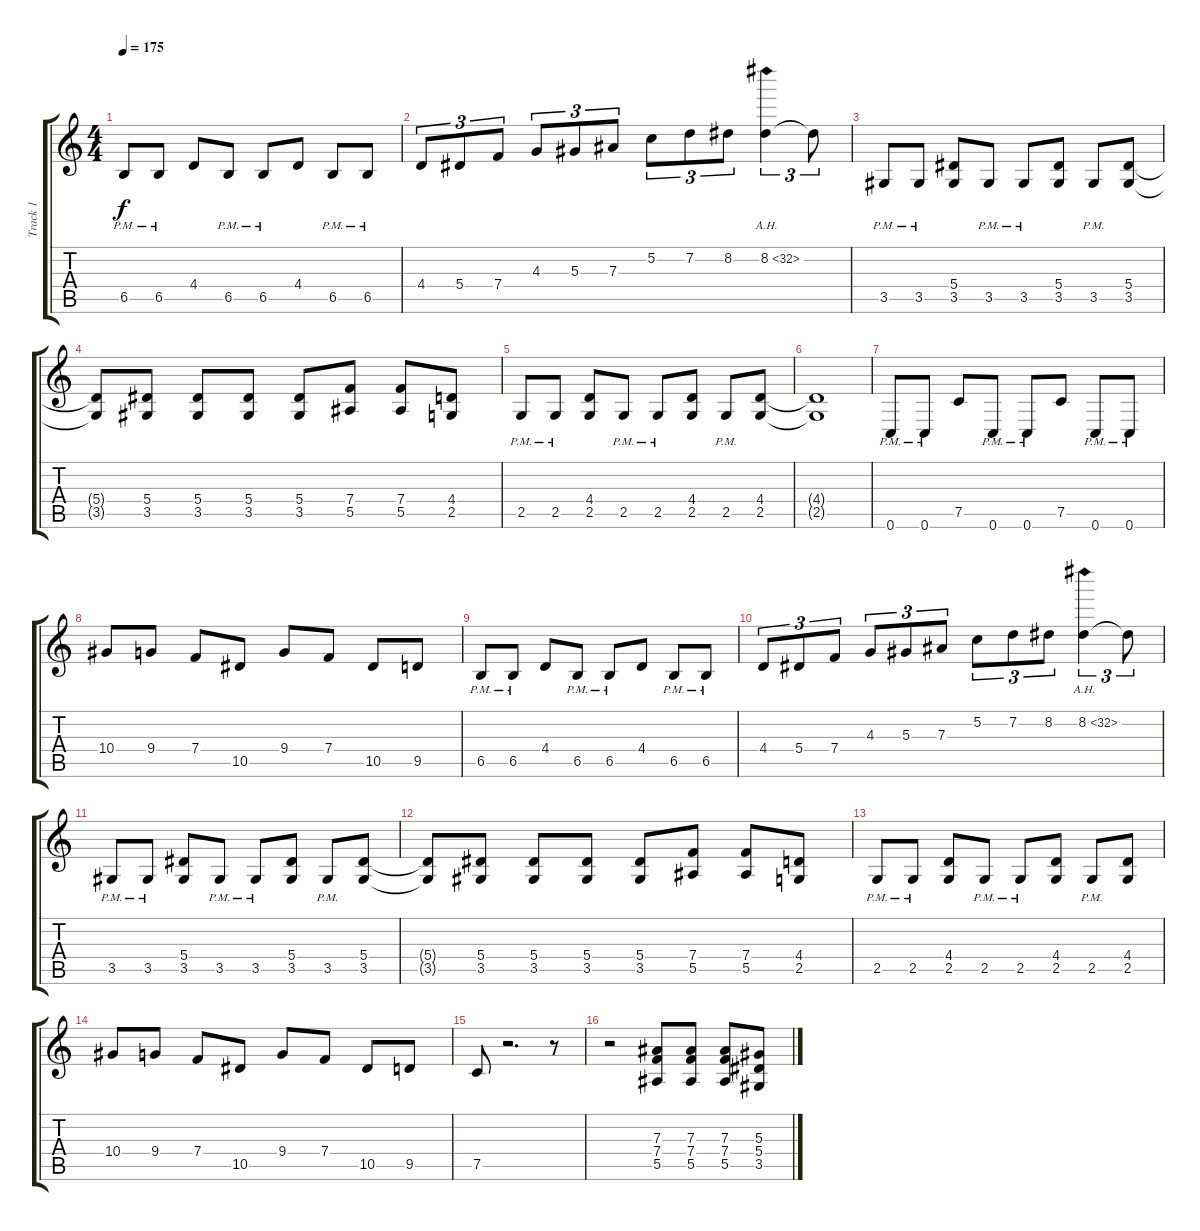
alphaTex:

\track ("Track 1" "Track 1") {instrument distortionguitar}
\staff {score tabs}
\tuning (C4 G3 Eb3 Bb2 F2 C2) {hide}
\ts (4 4)
\tempo 175
\clef g2
\ks c
6.5{pm}.8{dy f} 6.5{pm}.8 4.4.8 6.5{pm}.8 6.5{pm}.8 4.4.8 6.5{pm}.8 6.5{pm}.8 |
4.4.8{tu (3 2)} 5.4.8{tu (3 2)} 7.4.8{tu (3 2)} 4.3.8{tu (3 2)} 5.3.8{tu (3 2)} 7.3.8{tu (3 2)} 5.2.8{tu (3 2)} 7.2.8{tu (3 2)} 8.2.8{tu (3 2)} 8.2{ah 24}.4{tu (3 2)} 8.2{t}.8{tu (3 2)} |
3.5{pm}.8 3.5{pm}.8 (5.4 3.5).8 3.5{pm}.8 3.5{pm}.8 (5.4 3.5).8 3.5{pm}.8 (5.4 3.5).8 |
(5.4{t} 3.5{t}).8 (5.4 3.5).8 (5.4 3.5).8 (5.4 3.5).8 (5.4 3.5).8 (7.4 5.5).8 (7.4 5.5).8 (4.4 2.5).8 |
2.5{pm}.8 2.5{pm}.8 (4.4 2.5).8 2.5{pm}.8 2.5{pm}.8 (4.4 2.5).8 2.5{pm}.8 (4.4 2.5).8 |
(4.4{t} 2.5{t}).1 |
0.6{pm}.8 0.6{pm}.8 7.5.8 0.6{pm}.8 0.6{pm}.8 7.5.8 0.6{pm}.8 0.6{pm}.8 |
10.4.8 9.4.8 7.4.8 10.5.8 9.4.8 7.4.8 10.5.8 9.5.8 |
6.5{pm}.8 6.5{pm}.8 4.4.8 6.5{pm}.8 6.5{pm}.8 4.4.8 6.5{pm}.8 6.5{pm}.8 |
4.4.8{tu (3 2)} 5.4.8{tu (3 2)} 7.4.8{tu (3 2)} 4.3.8{tu (3 2)} 5.3.8{tu (3 2)} 7.3.8{tu (3 2)} 5.2.8{tu (3 2)} 7.2.8{tu (3 2)} 8.2.8{tu (3 2)} 8.2{ah 24}.4{tu (3 2)} 8.2{t}.8{tu (3 2)} |
3.5{pm}.8 3.5{pm}.8 (5.4 3.5).8 3.5{pm}.8 3.5{pm}.8 (5.4 3.5).8 3.5{pm}.8 (5.4 3.5).8 |
(5.4{t} 3.5{t}).8 (5.4 3.5).8 (5.4 3.5).8 (5.4 3.5).8 (5.4 3.5).8 (7.4 5.5).8 (7.4 5.5).8 (4.4 2.5).8 |
2.5{pm}.8 2.5{pm}.8 (4.4 2.5).8 2.5{pm}.8 2.5{pm}.8 (4.4 2.5).8 2.5{pm}.8 (4.4 2.5).8 |
10.4.8 9.4.8 7.4.8 10.5.8 9.4.8 7.4.8 10.5.8 9.5.8 |
7.5.8 r.2{d} r.8 |
r.2 (7.3 7.4 5.5).8 (7.3 7.4 5.5).8 (7.3 7.4 5.5).8 (5.3 5.4 3.5).8
